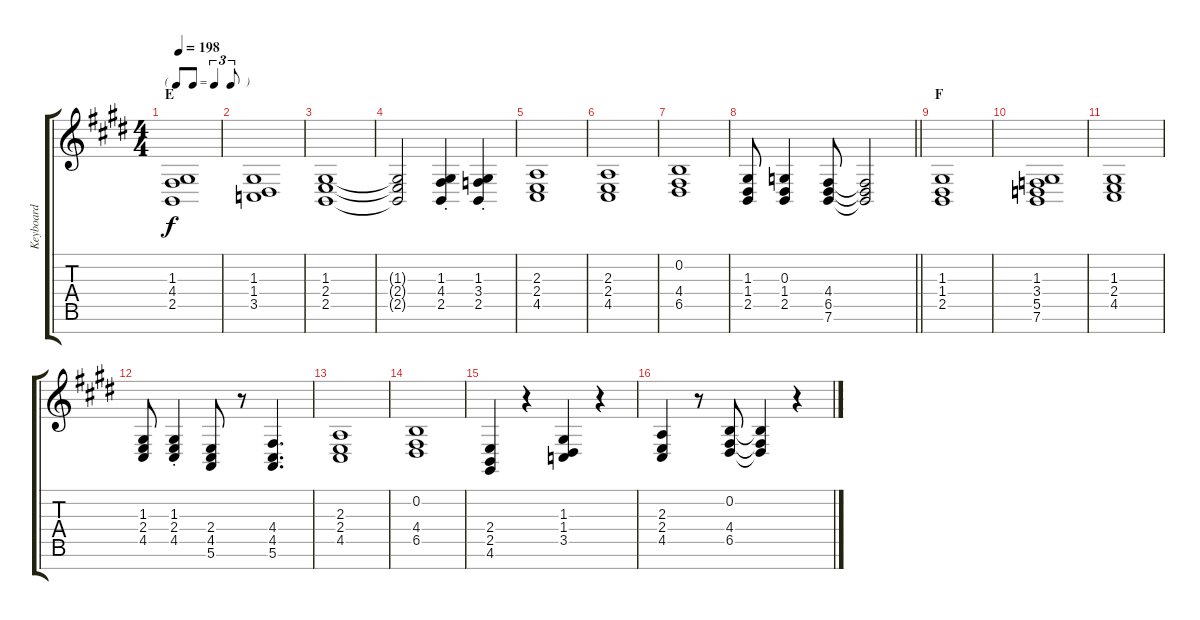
\track ("Keyboard" "Keyboard") {instrument churchorgan}
\staff {score tabs}
\tuning (E4 B3 G3 D3 A2 E2 B1) {hide}
\ts (4 4)
\tf triplet8th
\section ("" "E")
\tempo 198
\clef g2
\ks e
(1.3 4.4 2.5).1{dy f} |
(1.3 1.4 3.5).1 |
(1.3 2.4 2.5).1 |
(1.3{t} 2.4{t} 2.5{t}).2 (1.3{st} 4.4{st} 2.5{st}).4 (1.3{st} 3.4{st} 2.5{st}).4 |
(2.3 2.4 4.5).1 |
(2.3 2.4 4.5).1 |
(0.2 4.4 6.5).1 |
\barLineRight lightlight
(1.3 1.4 2.5).8 (0.3 1.4 2.5).4 (4.4 6.5 7.6).8 (4.4{t} 6.5{t} 7.6{t}).2 |
\section ("" "F")
(1.3 1.4 2.5).1 |
(1.3 3.4 5.5 7.6).1 |
(1.3 2.4 4.5).1 |
(1.3 2.4 4.5).8 (1.3{st} 2.4{st} 4.5{st}).4 (2.4 4.5 5.6).8 r.8 (4.4 4.5 5.6).4{d} |
(2.3 2.4 4.5).1 |
(0.2 4.4 6.5).1 |
(2.4 2.5 4.6).4 r.4 (1.3 1.4 3.5).4 r.4 |
(2.3 2.4 4.5).4 r.8 (0.2 4.4 6.5).8 (0.2{t} 4.4{t} 6.5{t}).4 r.4
